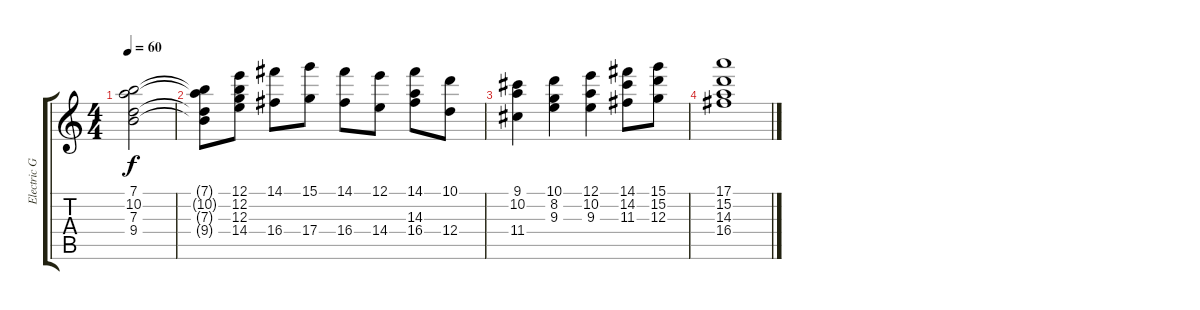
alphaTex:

\track ("Electric Guitar" "Electric G") {instrument electricguitarclean}
\staff {score tabs}
\tuning (E4 B3 G3 D3 A2 E2) {hide}
\ts (4 4)
\tempo 60
\clef g2
\ks c
(7.1 10.2 7.3 9.4).2{dy f} |
(7.1{t} 10.2{t} 7.3{t} 9.4{t}).8 (12.1 12.2 12.3 14.4).8 (14.1 16.4).8 (15.1 17.4).8 (14.1 16.4).8 (12.1 14.4).8 (14.1 14.3 16.4).8 (10.1 12.4).8 |
(9.1 10.2 11.4).4 (10.1 8.2 9.3).4 (12.1 10.2 9.3).4 (14.1 14.2 11.3).8 (15.1 15.2 12.3).8 |
(17.1 15.2 14.3 16.4).1
